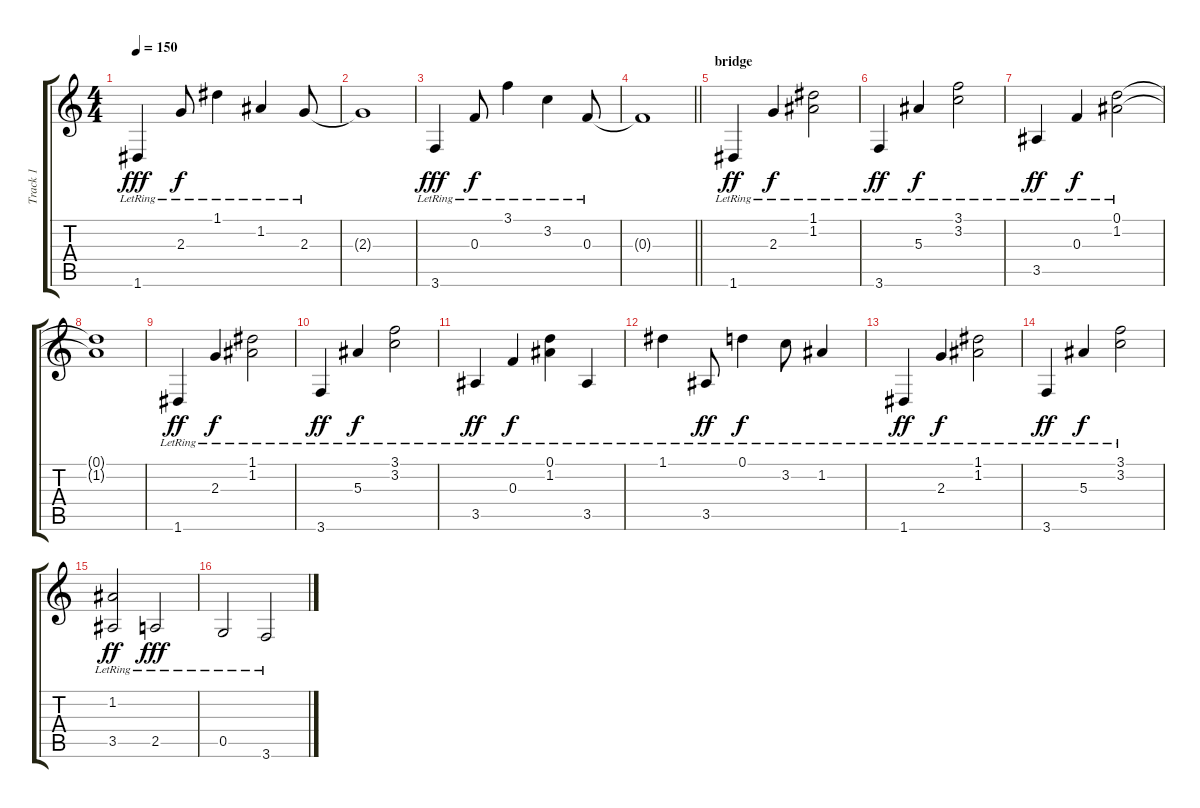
\track ("Track 1" "Track 1") {instrument acousticguitarnylon}
\staff {score tabs}
\tuning (D4 A3 F3 C3 G2 D2) {hide}
\ts (4 4)
\tempo 150
\clef g2
\ks c
1.6{lr}.4{dy fff} 2.3{lr}.8{dy f} 1.1{lr}.4 1.2{lr}.4 2.3{lr}.8 |
2.3{t}.1 |
3.6{lr}.4{dy fff} 0.3{lr}.8{dy f} 3.1{lr}.4 3.2{lr}.4 0.3{lr}.8 |
\barLineRight lightlight
0.3{t}.1 |
\section ("" "bridge")
1.6{lr}.4{dy ff} 2.3{lr}.4{dy f} (1.1{lr} 1.2{lr}).2 |
3.6{lr}.4{dy ff} 5.3{lr}.4{dy f} (3.1{lr} 3.2{lr}).2 |
3.5{lr}.4{dy ff} 0.3{lr}.4{dy f} (0.1{lr} 1.2{lr}).2 |
(0.1{t} 1.2{t}).1 |
1.6{lr}.4{dy ff} 2.3{lr}.4{dy f} (1.1{lr} 1.2{lr}).2 |
3.6{lr}.4{dy ff} 5.3{lr}.4{dy f} (3.1{lr} 3.2{lr}).2 |
3.5{lr}.4{dy ff} 0.3{lr}.4{dy f} (0.1{lr} 1.2{lr}).4 3.5{lr}.4 |
1.1{lr}.4 3.5{lr}.8{dy ff} 0.1{lr}.4{dy f} 3.2{lr}.8 1.2{lr}.4 |
1.6{lr}.4{dy ff} 2.3{lr}.4{dy f} (1.1{lr} 1.2{lr}).2 |
3.6{lr}.4{dy ff} 5.3{lr}.4{dy f} (3.1{lr} 3.2{lr}).2 |
(1.2{lr} 3.5{lr}).2{dy ff} 2.5{lr}.2{dy fff} |
0.5{lr}.2 3.6{lr}.2
